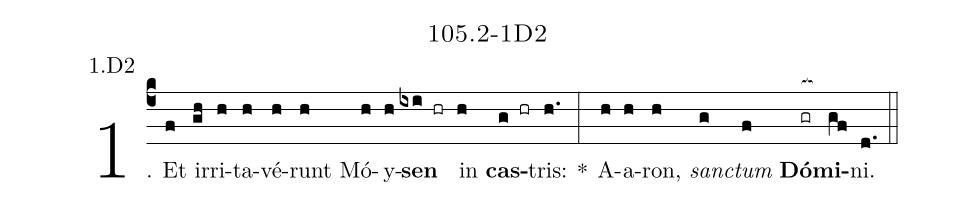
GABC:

name: 105.2-1D2;
annotation: 1.D2;
%%
(c4)1. Et(f) ir(gh)ri(h)ta(h)vé(h)runt(h) Mó(h)y(h)<b>sen</b>(ixi hr) in(h) <b>cas</b>(g hr)tris:(h.) *(:) A(h)a(h)ron,(h) <i>sanc</i>(g)<i>tum</i>(f) <b>Dó</b>(gr[ocb:1{])<b>mi</b>(gf[ocb:0}])ni.(d.) (::)


%E(h) u(h) o(g) u(f) a(gf) e.(d.) (::)
